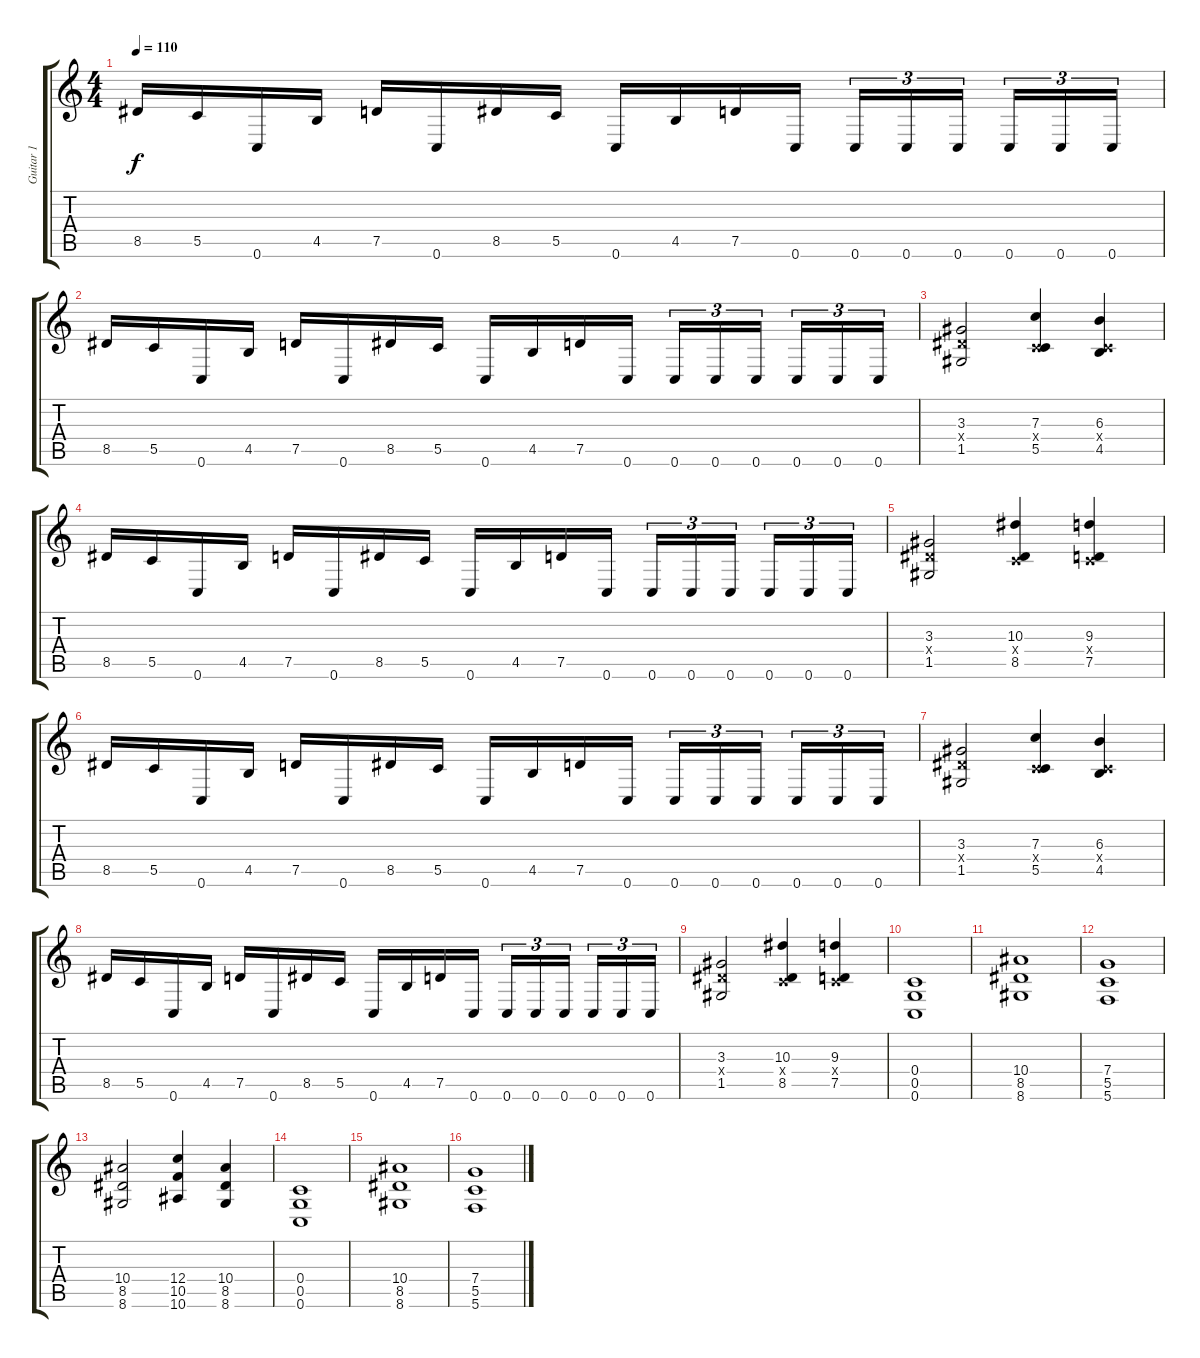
\track ("Guitar 1" "Guitar 1") {instrument distortionguitar}
\staff {score tabs}
\tuning (D4 A3 F3 C3 G2 C2) {hide}
\ts (4 4)
\tempo 110
\clef g2
\ks c
8.5.16{dy f instrument distortionguitar} 5.5.16 0.6.16 4.5.16 7.5.16 0.6.16 8.5.16 5.5.16 0.6.16 4.5.16 7.5.16 0.6.16 0.6.16{tu (3 2)} 0.6.16{tu (3 2)} 0.6.16{tu (3 2)} 0.6.16{tu (3 2)} 0.6.16{tu (3 2)} 0.6.16{tu (3 2)} |
8.5.16 5.5.16 0.6.16 4.5.16 7.5.16 0.6.16 8.5.16 5.5.16 0.6.16 4.5.16 7.5.16 0.6.16 0.6.16{tu (3 2)} 0.6.16{tu (3 2)} 0.6.16{tu (3 2)} 0.6.16{tu (3 2)} 0.6.16{tu (3 2)} 0.6.16{tu (3 2)} |
(3.3 3.4{x} 1.5).2 (7.3 0.4{x} 5.5).4 (6.3 0.4{x} 4.5).4 |
8.5.16 5.5.16 0.6.16 4.5.16 7.5.16 0.6.16 8.5.16 5.5.16 0.6.16 4.5.16 7.5.16 0.6.16 0.6.16{tu (3 2)} 0.6.16{tu (3 2)} 0.6.16{tu (3 2)} 0.6.16{tu (3 2)} 0.6.16{tu (3 2)} 0.6.16{tu (3 2)} |
(3.3 3.4{x} 1.5).2 (10.3 0.4{x} 8.5).4 (9.3 0.4{x} 7.5).4 |
8.5.16 5.5.16 0.6.16 4.5.16 7.5.16 0.6.16 8.5.16 5.5.16 0.6.16 4.5.16 7.5.16 0.6.16 0.6.16{tu (3 2)} 0.6.16{tu (3 2)} 0.6.16{tu (3 2)} 0.6.16{tu (3 2)} 0.6.16{tu (3 2)} 0.6.16{tu (3 2)} |
(3.3 3.4{x} 1.5).2 (7.3 0.4{x} 5.5).4 (6.3 0.4{x} 4.5).4 |
8.5.16 5.5.16 0.6.16 4.5.16 7.5.16 0.6.16 8.5.16 5.5.16 0.6.16 4.5.16 7.5.16 0.6.16 0.6.16{tu (3 2)} 0.6.16{tu (3 2)} 0.6.16{tu (3 2)} 0.6.16{tu (3 2)} 0.6.16{tu (3 2)} 0.6.16{tu (3 2)} |
(3.3 3.4{x} 1.5).2 (10.3 0.4{x} 8.5).4 (9.3 0.4{x} 7.5).4 |
(0.4 0.5 0.6).1 |
(10.4 8.5 8.6).1 |
(7.4 5.5 5.6).1 |
(10.4 8.5 8.6).2 (12.4 10.5 10.6).4 (10.4 8.5 8.6).4 |
(0.4 0.5 0.6).1 |
(10.4 8.5 8.6).1 |
(7.4 5.5 5.6).1
